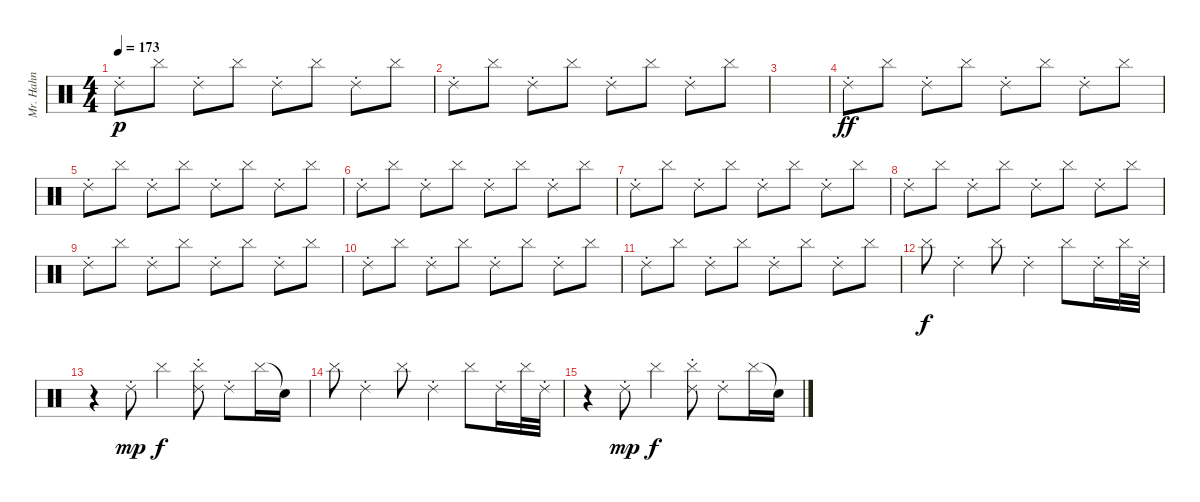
\track ("Mr. Hahn" "Mr. Hahn") {instrument percussion}
\staff {score}
\articulation defaults
\ts (4 4)
\tempo 173
\clef neutral
\ks c "Ride (choke) 2".8{dy p} "Cymbal (hit)".8 "Ride (choke) 2".8 "Cymbal (hit)".8 "Ride (choke) 2".8 "Cymbal (hit)".8 "Ride (choke) 2".8 "Cymbal (hit)".8
|
"Ride (choke) 2".8 "Cymbal (hit)".8 "Ride (choke) 2".8 "Cymbal (hit)".8 "Ride (choke) 2".8 "Cymbal (hit)".8 "Ride (choke) 2".8 "Cymbal (hit)".8 |
|
"Ride (choke) 2".8{dy ff} "Cymbal (hit)".8 "Ride (choke) 2".8 "Cymbal (hit)".8 "Ride (choke) 2".8 "Cymbal (hit)".8 "Ride (choke) 2".8 "Cymbal (hit)".8 |
"Ride (choke) 2".8 "Cymbal (hit)".8 "Ride (choke) 2".8 "Cymbal (hit)".8 "Ride (choke) 2".8 "Cymbal (hit)".8 "Ride (choke) 2".8 "Cymbal (hit)".8 |
"Ride (choke) 2".8 "Cymbal (hit)".8 "Ride (choke) 2".8 "Cymbal (hit)".8 "Ride (choke) 2".8 "Cymbal (hit)".8 "Ride (choke) 2".8 "Cymbal (hit)".8 |
"Ride (choke) 2".8 "Cymbal (hit)".8 "Ride (choke) 2".8 "Cymbal (hit)".8 "Ride (choke) 2".8 "Cymbal (hit)".8 "Ride (choke) 2".8 "Cymbal (hit)".8 |
"Ride (choke) 2".8 "Cymbal (hit)".8 "Ride (choke) 2".8 "Cymbal (hit)".8 "Ride (choke) 2".8 "Cymbal (hit)".8 "Ride (choke) 2".8 "Cymbal (hit)".8 |
"Ride (choke) 2".8 "Cymbal (hit)".8 "Ride (choke) 2".8 "Cymbal (hit)".8 "Ride (choke) 2".8 "Cymbal (hit)".8 "Ride (choke) 2".8 "Cymbal (hit)".8 |
"Ride (choke) 2".8 "Cymbal (hit)".8 "Ride (choke) 2".8 "Cymbal (hit)".8 "Ride (choke) 2".8 "Cymbal (hit)".8 "Ride (choke) 2".8 "Cymbal (hit)".8 |
"Ride (choke) 2".8 "Cymbal (hit)".8 "Ride (choke) 2".8 "Cymbal (hit)".8 "Ride (choke) 2".8 "Cymbal (hit)".8 "Ride (choke) 2".8 "Cymbal (hit)".8 |
"Cymbal (hit)".8{dy f} "Ride (choke) 2".4 "Cymbal (hit)".8 "Ride (choke) 2".4 "Cymbal (hit)".8 "Ride (choke) 2".16 "Cymbal (hit)".32 "Ride (choke) 2".32 |
r.4 "Ride (choke) 2".8{dy mp} "Cymbal (hit)".4{dy f} ("Ride (choke) 2" "Cymbal (hit)").8 "Ride (choke) 2".8 "Cymbal (hit)".16 "Snare (hit)"{t}.16 |
"Cymbal (hit)".8 "Ride (choke) 2".4 "Cymbal (hit)".8 "Ride (choke) 2".4 "Cymbal (hit)".8 "Ride (choke) 2".16 "Cymbal (hit)".32 "Ride (choke) 2".32 |
r.4 "Ride (choke) 2".8{dy mp} "Cymbal (hit)".4{dy f} ("Ride (choke) 2" "Cymbal (hit)").8 "Ride (choke) 2".8 "Cymbal (hit)".16 "Snare (hit)"{t}.16
